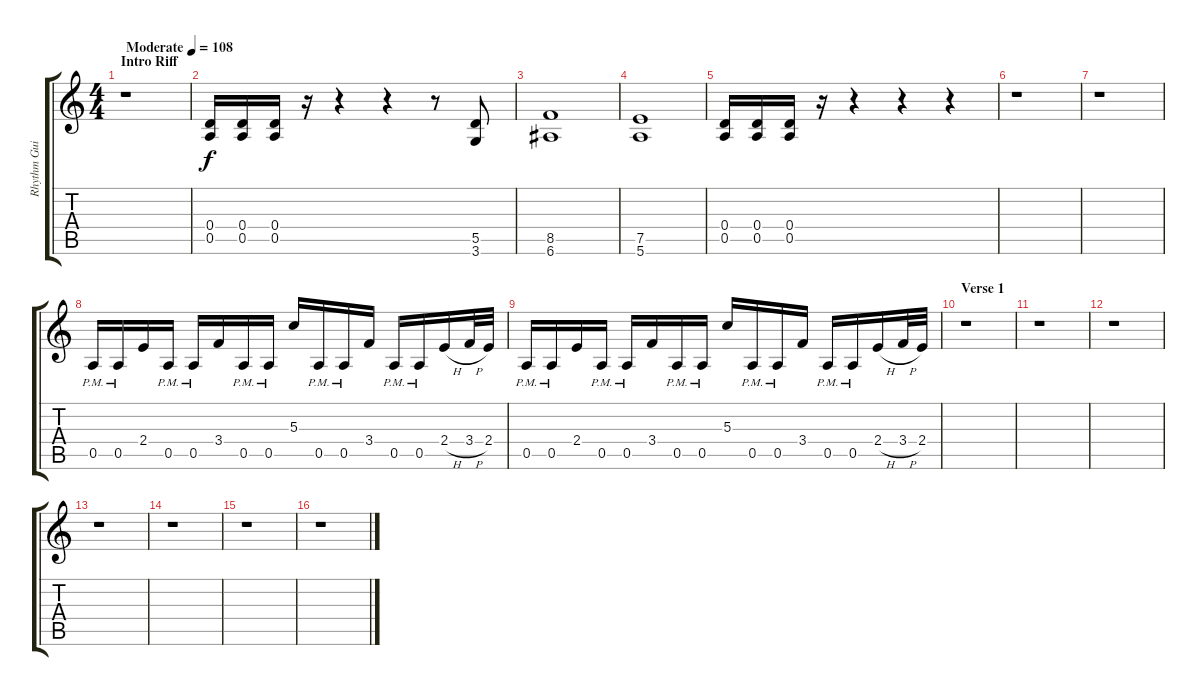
\track ("Rhythm Guitar 2" "Rhythm Gui") {instrument distortionguitar}
\staff {score tabs}
\tuning (E4 B3 G3 D3 A2 E2) {hide}
\ts (4 4)
\section ("" "Intro Riff")
\tempo (108 "Moderate")
\clef g2
\ks c
r.1{dy f instrument distortionguitar} |
(0.4 0.5).16 (0.4 0.5).16 (0.4 0.5).16 r.16 r.4 r.4 r.8 (5.5 3.6).8 |
(8.5 6.6).1 |
(7.5 5.6).1 |
(0.4 0.5).16 (0.4 0.5).16 (0.4 0.5).16 r.16 r.4 r.4 r.4 |
r.1 |
r.1 |
0.5{pm}.16 0.5{pm}.16 2.4.16 0.5{pm}.16 0.5{pm}.16 3.4.16 0.5{pm}.16 0.5{pm}.16 5.3.16 0.5{pm}.16 0.5{pm}.16 3.4.16 0.5{pm}.16 0.5{pm}.16 2.4{h}.16 3.4{h}.32 2.4.32 |
0.5{pm}.16 0.5{pm}.16 2.4.16 0.5{pm}.16 0.5{pm}.16 3.4.16 0.5{pm}.16 0.5{pm}.16 5.3.16 0.5{pm}.16 0.5{pm}.16 3.4.16 0.5{pm}.16 0.5{pm}.16 2.4{h}.16 3.4{h}.32 2.4.32 |
\section ("" "Verse 1")
r.1 |
r.1 |
r.1 |
r.1 |
r.1 |
r.1 |
r.1
